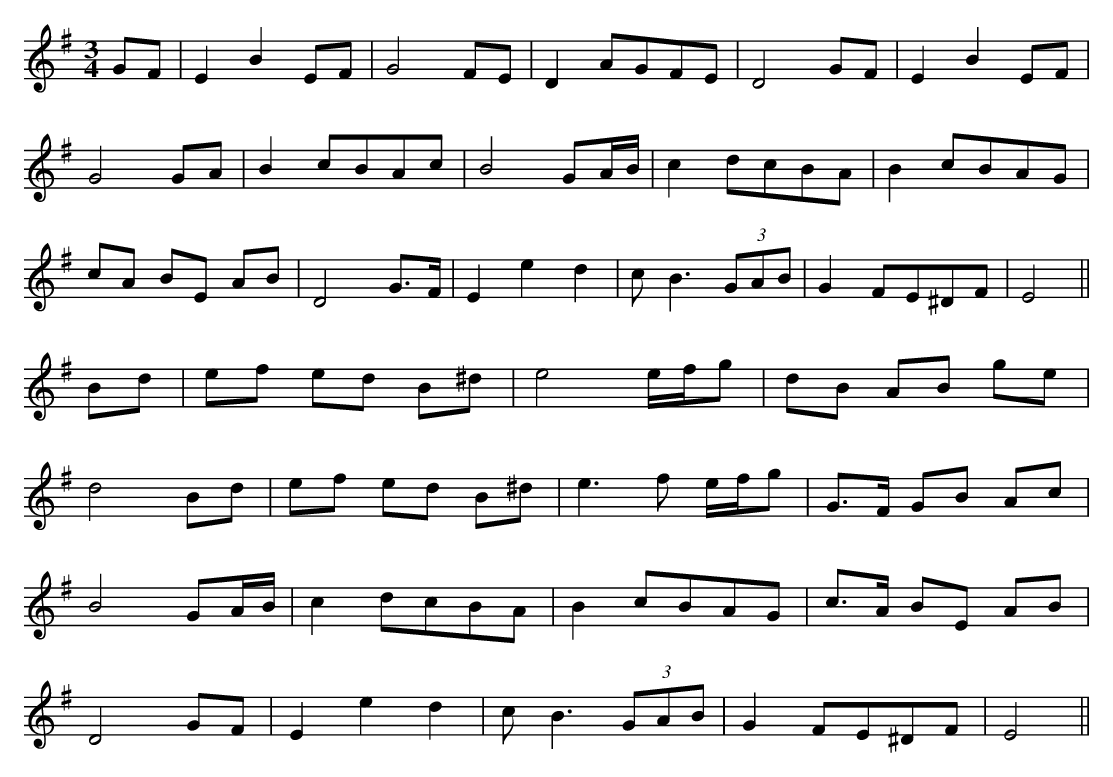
X:1
M:3/4
K:Emin
GF|E2 B2 EF|G4 FE|D2 AGFE|D4 GF|E2 B2 EF|
G4 GA|B2 cBAc|B4 GA/B/|c2 dcBA|B2 cBAG|
cA BE AB|D4 G>F|E2 e2 d2|cB3 (3GAB|G2 FE^DF|E4||
Bd|ef ed B^d|e4 e/f/g|dB AB ge|
d4 Bd|ef ed B^d|e3f e/f/g|G>F GB Ac|
B4 GA/B/|c2 dcBA|B2 cBAG|c>A BE AB|
D4 GF|E2 e2 d2|cB3 (3GAB|G2 FE^DF|E4||
